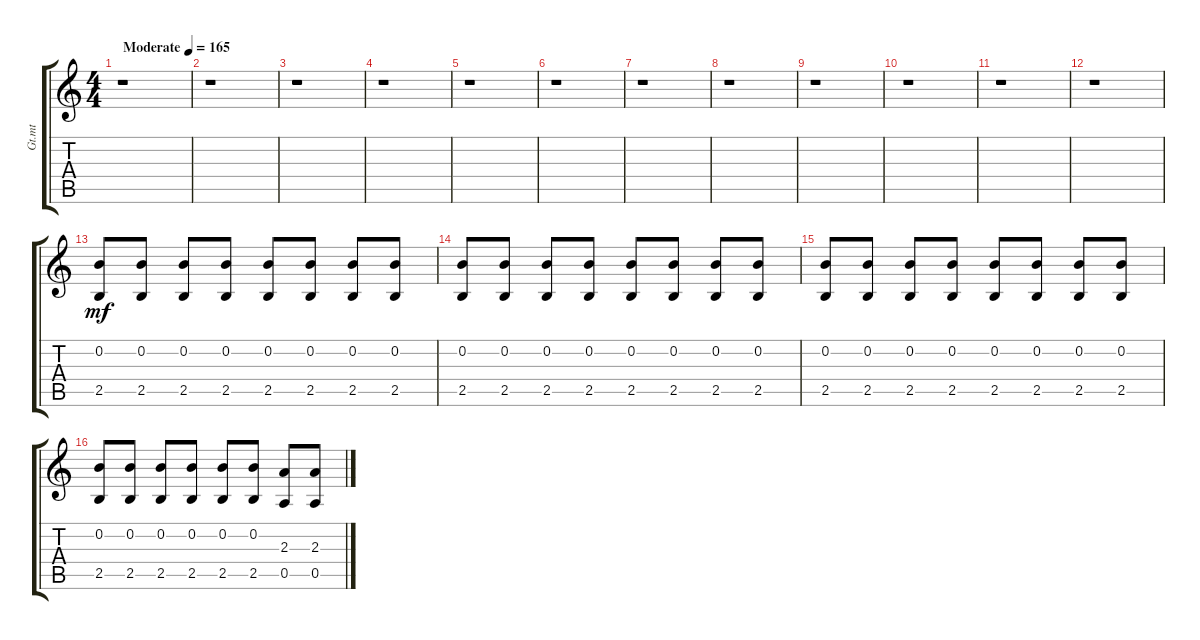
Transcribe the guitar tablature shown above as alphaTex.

\track ("Gt.mt" "Gt.mt") {instrument electricguitarmuted}
\staff {score tabs}
\tuning (E4 B3 G3 D3 A2 E2) {hide}
\ts (4 4)
\tempo (165 "Moderate")
\clef g2
\ks c
r.1{dy mf instrument electricguitarmuted} |
r.1 |
r.1 |
r.1 |
r.1 |
r.1 |
r.1 |
r.1 |
r.1 |
r.1 |
r.1 |
r.1 |
(0.2 2.5).8 (0.2 2.5).8 (0.2 2.5).8 (0.2 2.5).8 (0.2 2.5).8 (0.2 2.5).8 (0.2 2.5).8 (0.2 2.5).8 |
(0.2 2.5).8 (0.2 2.5).8 (0.2 2.5).8 (0.2 2.5).8 (0.2 2.5).8 (0.2 2.5).8 (0.2 2.5).8 (0.2 2.5).8 |
(0.2 2.5).8 (0.2 2.5).8 (0.2 2.5).8 (0.2 2.5).8 (0.2 2.5).8 (0.2 2.5).8 (0.2 2.5).8 (0.2 2.5).8 |
(0.2 2.5).8 (0.2 2.5).8 (0.2 2.5).8 (0.2 2.5).8 (0.2 2.5).8 (0.2 2.5).8 (2.3 0.5).8 (2.3 0.5).8
